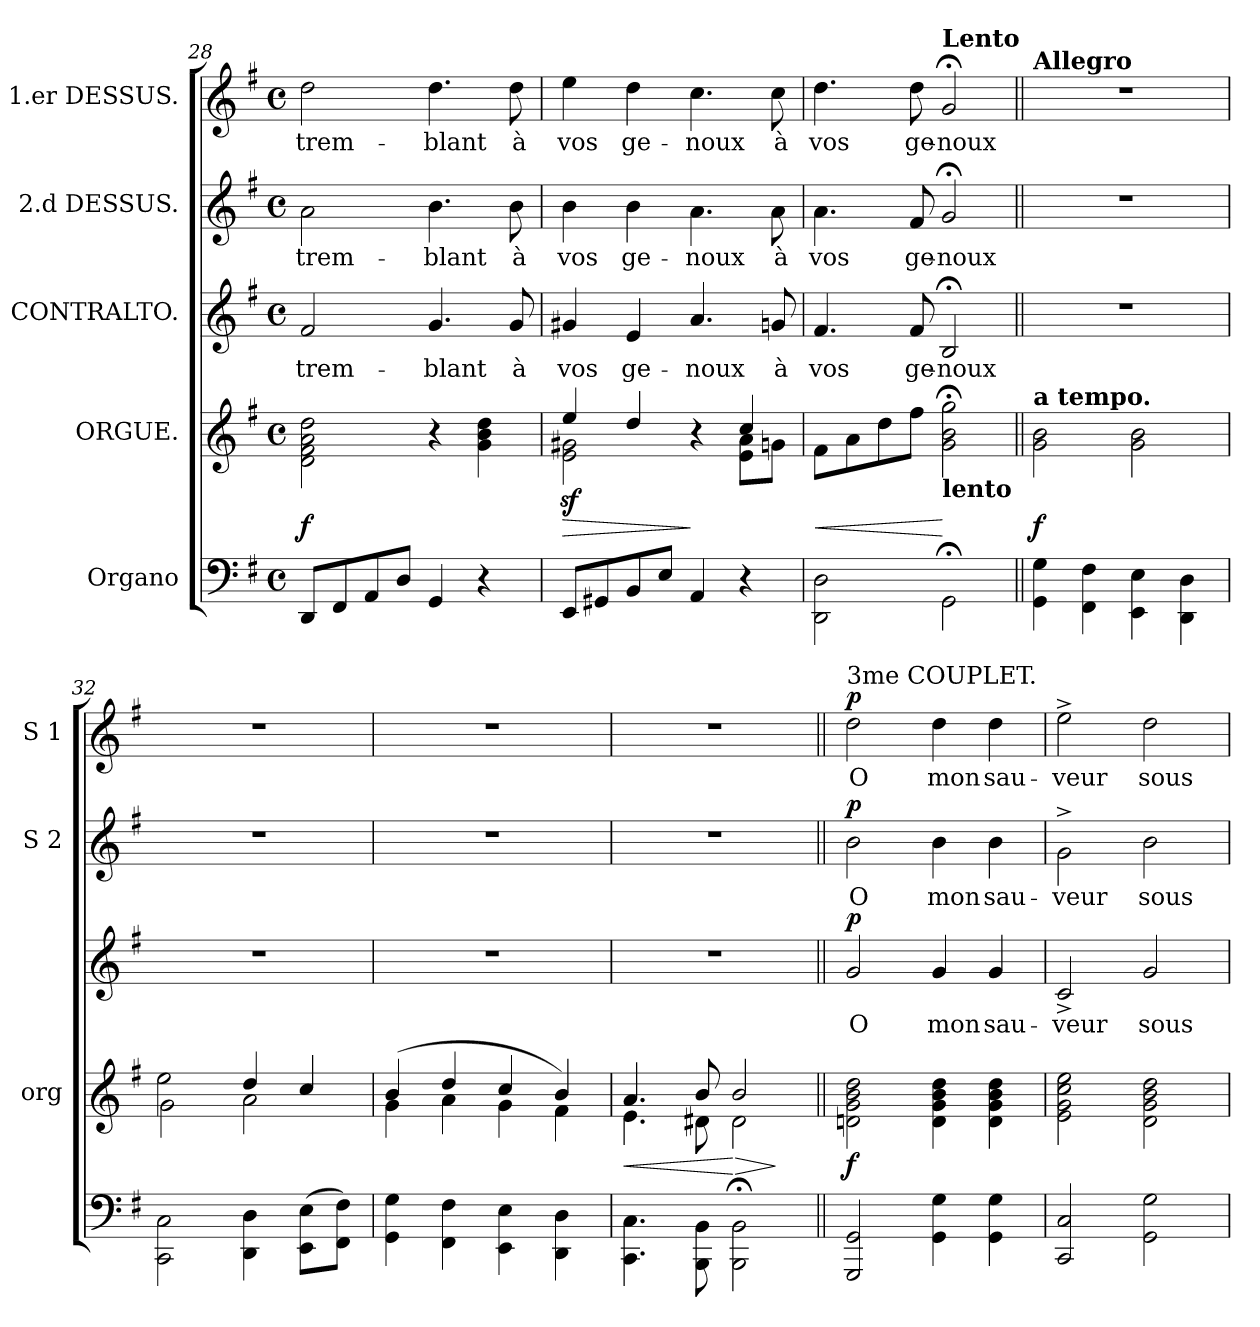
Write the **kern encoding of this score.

**kern	**kern	**dynam	**kern	**text	**dynam	**kern	**text	**dynam	**kern	**text	**dynam
*part5	*part4	*part4	*part3	*part3	*part3	*part2	*part2	*part2	*part1	*part1	*part1
*staff5	*staff4	*staff4	*staff3	*staff3	*staff3	*staff2	*staff2	*staff2	*staff1	*staff1	*staff1
*I"Organo	*I"ORGUE.	*	*I"CONTRALTO.	*	*	*I"2.d DESSUS.	*	*	*I"1.er DESSUS.	*	*
*	*I'org	*	*	*	*	*I'S 2	*	*	*I'S 1	*	*
*clefF4	*clefG2	*	*clefG2	*	*	*clefG2	*	*	*clefG2	*	*
*k[f#]	*k[f#]	*	*k[f#]	*	*	*k[f#]	*	*	*k[f#]	*	*
*G:	*G:	*	*G:	*	*	*G:	*	*	*G:	*	*
*M4/4	*M4/4	*	*M4/4	*	*	*M4/4	*	*	*M4/4	*	*
*met(c)	*met(c)	*	*met(c)	*	*	*met(c)	*	*	*met(c)	*	*
=28	=28	=28	=28	=28	=28	=28	=28	=28	=28	=28	=28
8DD/L	2d\ 2f#\ 2a\ 2dd\	f	2f#/	trem-	.	2a\	trem-	.	2dd\	trem-	.
8FF#/	.	.	.	.	.	.	.	.	.	.	.
8AA/	.	.	.	.	.	.	.	.	.	.	.
8D/J	.	.	.	.	.	.	.	.	.	.	.
4GG/	4r	.	4.g/	-blant	.	4.b\	-blant	.	4.dd\	-blant	.
4r	4g\ 4b\ 4dd\	.	.	.	.	.	.	.	.	.	.
.	.	.	8g/	à	.	8b\	à	.	8dd\	à	.
=29	=29	=29	=29	=29	=29	=29	=29	=29	=29	=29	=29
*	*^	*	*	*	*	*	*	*	*	*	*
!	!	!	!LO:HP:b	!	!	!	!	!	!	!	!	!
8EE/L	4ee/	2ez\ 2g#Xz\	>	4g#X/	vos	.	4b\	vos	.	4ee\	vos	.
8GG#X/	.	.	.	.	.	.	.	.	.	.	.	.
8BB/	4dd/	.	.	4e/	ge-	.	4b\	ge-	.	4dd\	ge-	.
8E/J	.	.	.	.	.	.	.	.	.	.	.	.
4AA/	4r	4ryy	]	4.a/	-noux	.	4.a\	-noux	.	4.cc\	-noux	.
4r	4cc/	8e\ 8a\L	.	.	.	.	.	.	.	.	.	.
.	.	8gn\J	.	8gn/	à	.	8a\	à	.	8cc\	à	.
=30	=30	=30	=30	=30	=30	=30	=30	=30	=30	=30	=30	=30
!	!	!	!LO:HP:b	!	!	!	!	!	!	!	!	!
*	*v	*v	*	*	*	*	*	*	*	*	*	*
2DD\ 2D\	8f#\L	<	4.f#/	vos	.	4.a\	vos	.	4.dd\	vos	.
.	8a\	.	.	.	.	.	.	.	.	.	.
.	8dd\	.	.	.	.	.	.	.	.	.	.
.	8ff#\J	.	8f#/	ge-	.	8f#/	ge-	.	8dd\	ge-	.
!	!	!	!	!	!	!	!	!	!LO:TX:a:B:t=Lento	!	!
!	!LO:TX:b:B:t=lento	!	!	!	!	!	!	!	!	!	!
2GG;<\	2g;<\ 2b;<\ 2gg;<\	[	2B;</	-noux	.	2g;</	-noux	.	2g;</	-noux	.
=31||	=31||	=31||	=31||	=31||	=31||	=31||	=31||	=31||	=31||	=31||	=31||
!	!	!	!	!	!	!	!	!	!LO:TX:a:B:t=Allegro	!	!
!	!LO:TX:a:B:t=a tempo.	!	!	!	!	!	!	!	!	!	!
4GG\ 4G\	2g\ 2b\	f	1r	.	.	1r	.	.	1r	.	.
4FF#\ 4F#\	.	.	.	.	.	.	.	.	.	.	.
4EE\ 4E\	2g\ 2b\	.	.	.	.	.	.	.	.	.	.
4DD\ 4D\	.	.	.	.	.	.	.	.	.	.	.
=32	=32	=32	=32	=32	=32	=32	=32	=32	=32	=32	=32
*	*^	*	*	*	*	*	*	*	*	*	*
2CC\ 2C\	2ee\	2g\	.	1r	.	.	1r	.	.	1r	.	.
4DD\ 4D\	4dd/	2a\	.	.	.	.	.	.	.	.	.	.
(8EE\ 8E\L	4cc/	.	.	.	.	.	.	.	.	.	.	.
8FF#\ 8F#\J)	.	.	.	.	.	.	.	.	.	.	.	.
=33	=33	=33	=33	=33	=33	=33	=33	=33	=33	=33	=33	=33
4GG\ 4G\	(4b/	4g\	.	1r	.	.	1r	.	.	1r	.	.
4FF#\ 4F#\	4dd/	4a\	.	.	.	.	.	.	.	.	.	.
4EE\ 4E\	4cc/	4g\	.	.	.	.	.	.	.	.	.	.
4DD\ 4D\	4b/)	4f#\	.	.	.	.	.	.	.	.	.	.
=34	=34	=34	=34	=34	=34	=34	=34	=34	=34	=34	=34	=34
!	!	!	!LO:HP:b	!	!	!	!	!	!	!	!	!
4.CC\ 4.C\	4.a/	4.e\	<	1r	.	.	1r	.	.	1r	.	.
8BBB\ 8BB\	8b/	8d#X\	.	.	.	.	.	.	.	.	.	.
!	!	!	!LO:HP:n=1:b	!	!	!	!	!	!	!	!	!
2BBB;<\ 2BB;<\	2b/	2d#\	[ >	.	.	.	.	.	.	.	.	.
*	*v	*v	*	*	*	*	*	*	*	*	*	*
.	.	]	.	.	.	.	.	.	.	.	.
=35||	=35||	=35||	=35||	=35||	=35||	=35||	=35||	=35||	=35||	=35||	=35||
!	!	!	!	!	!	!	!	!	!LO:TX:a:t=3me COUPLET.	!	!
!	!	!	!	!	!LO:DY:a	!	!	!LO:DY:a	!	!	!LO:DY:a
2GGG/ 2GG/	2dn\ 2g\ 2b\ 2dd\	f	2g/	O	p	2b\	O	p	2dd\	O	p
4GG\ 4G\	4d\ 4g\ 4b\ 4dd\	.	4g/	mon	.	4b\	mon	.	4dd\	mon	.
4GG\ 4G\	4d\ 4g\ 4b\ 4dd\	.	4g/	sau-	.	4b\	sau-	.	4dd\	sau-	.
=36	=36	=36	=36	=36	=36	=36	=36	=36	=36	=36	=36
2CC/ 2C/	2e\ 2g\ 2cc\ 2ee\	.	2c^>/	-veur	.	2g^\	-veur	.	2ee^\	-veur	.
2GG\ 2G\	2d\ 2g\ 2b\ 2dd\	.	2g/	sous	.	2b\	sous	.	2dd\	sous	.
=	=	=	=	=	=	=	=	=	=	=	=
*-	*-	*-	*-	*-	*-	*-	*-	*-	*-	*-	*-
